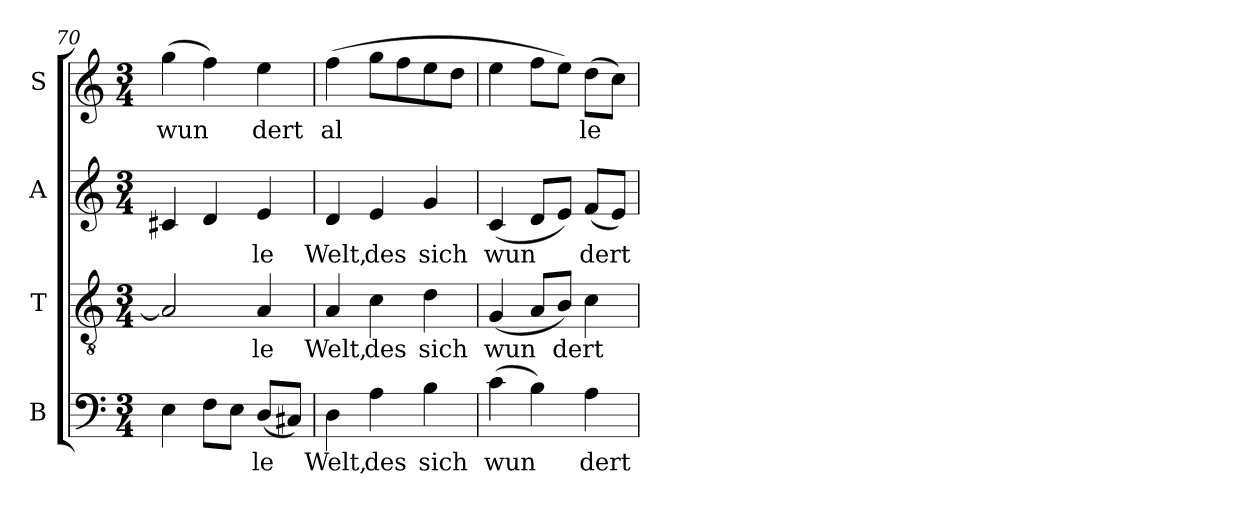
**kern	**text	**kern	**text	**kern	**text	**kern	**text
*part4	*part4	*part3	*part3	*part2	*part2	*part1	*part1
*staff4	*staff4	*staff3	*staff3	*staff2	*staff2	*staff1	*staff1
*I"B	*	*I"T	*	*I"A	*	*I"S	*
*I'B	*	*I'T	*	*I'A	*	*I'S	*
*clefF4	*	*clefGv2	*	*clefG2	*	*clefG2	*
*k[]	*	*k[]	*	*k[]	*	*k[]	*
*C:	*	*C:	*	*C:	*	*C:	*
*M3/4	*	*M3/4	*	*M3/4	*	*M3/4	*
=70	=70	=70	=70	=70	=70	=70	=70
!	!LO:LY:b:cj	!	!LO:LY:b:cj	!	!LO:LY:b:cj	!	!LO:LY:b
4E\	.	2A/]	.	4c#X/	.	(>4gg\	wun
!	!LO:LY:b:cj	!	!	!	!LO:LY:b:cj	!	!LO:LY:b
8F\L	.	.	.	4d/	.	4ff\)	.
!	!LO:LY:b:cj	!	!	!	!	!	!
8E\J	.	.	.	.	.	.	.
!	!LO:LY:b:cj	!	!LO:LY:b:cj	!	!LO:LY:b:cj	!	!LO:LY:b
(<8D/L	le	4A/	le	4e/	le	4ee\	dert
!	!LO:LY:b:cj	!	!	!	!	!	!
8C#X/J)	.	.	.	.	.	.	.
=71	=71	=71	=71	=71	=71	=71	=71
!	!LO:LY:b:cj	!	!LO:LY:b:cj	!	!LO:LY:b:cj	!	!LO:LY:b
4D\	Welt,	4A/	Welt,	4d/	Welt,	(>4ff\	al
!	!LO:LY:b:cj	!	!LO:LY:b:cj	!	!LO:LY:b:cj	!	!LO:LY:b
4A\	des	4c\	des	4e/	des	8gg\L	.
!	!	!	!	!	!	!	!LO:LY:b
.	.	.	.	.	.	8ff\	.
!	!LO:LY:b:cj	!	!LO:LY:b:cj	!	!LO:LY:b:cj	!	!LO:LY:b
4B\	sich	4d\	sich	4g/	sich	8ee\	.
!	!	!	!	!	!	!	!LO:LY:b
.	.	.	.	.	.	8dd\J	.
=72	=72	=72	=72	=72	=72	=72	=72
!	!LO:LY:b:cj	!	!LO:LY:b:cj	!	!LO:LY:b:cj	!	!LO:LY:b
(>4c\	wun	(<4G/	wun	(<4c/	wun-	4ee\	.
!	!LO:LY:b:cj	!	!LO:LY:b:cj	!	!LO:LY:b:cj	!	!LO:LY:b
4B\)	.	8A/L	.	8d/L	--	8ff\L	.
!	!	!	!LO:LY:b:cj	!	!LO:LY:b:cj	!	!LO:LY:b
.	.	8B/J)	dert	8e/J)	--	8ee\J)	.
!	!LO:LY:b:cj	!	!LO:LY:b:cj	!	!LO:LY:b:cj	!	!LO:LY:b
4A\	dert	4c\	.	(<8f/L	-dert	(>8dd\L	le
!	!	!	!	!	!LO:LY:b:cj	!	!LO:LY:b
.	.	.	.	8e/J)	.	8cc\J)	.
=	=	=	=	=	=	=	=
*-	*-	*-	*-	*-	*-	*-	*-
